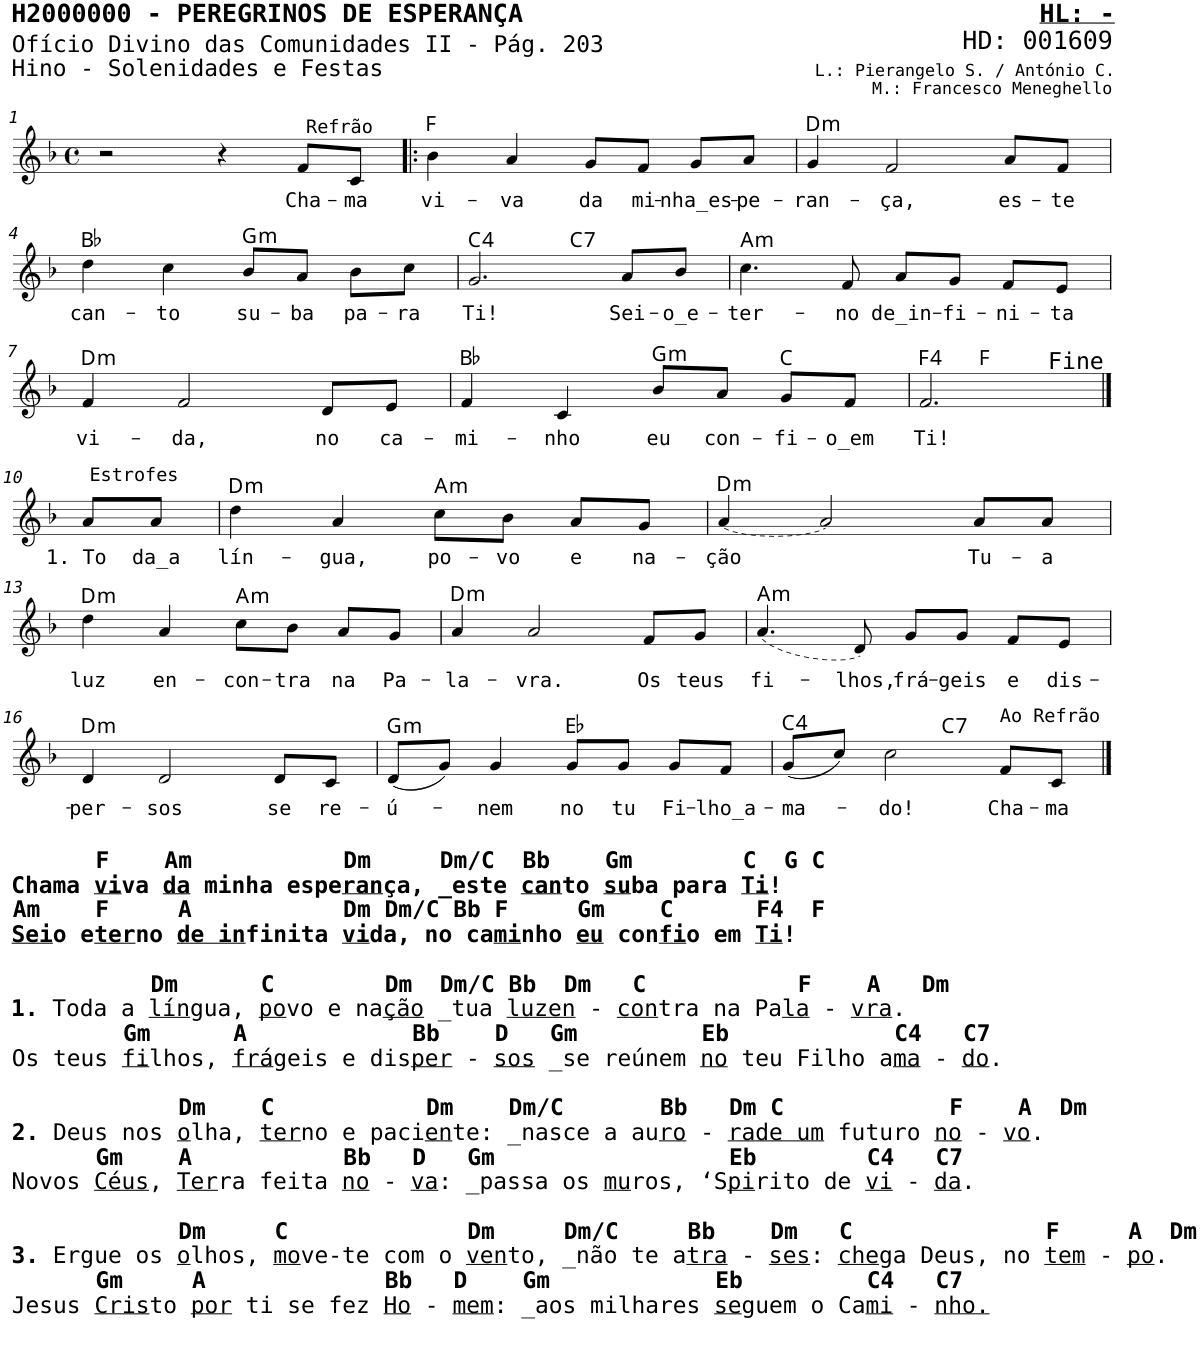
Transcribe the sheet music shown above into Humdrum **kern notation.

**kern	**text	**harte
*part1	*part1	*part1
*staff1	*staff1	*
*I"Voz	*	*
*I'V	*	*
*stria5	*	*
*clefG2	*	*
*k[b-]	*	*
*M4/4	*	*
*met(c)	*	*
=1	=1	=1
2r	.	.
4r	.	.
!	!LO:LY:b	!
8f/L	Cha-	.
!	!LO:LY:b	!
8c/J	-ma	.
=2!|:	=2!|:	=2!|:
!LO:TX:a:t=Refrão	!	!
!	!LO:LY:b	!
4b-\	vi-	F:maj
!	!LO:LY:b	!
4a/	-va	.
!	!LO:LY:b	!
8g/L	da	.
!	!LO:LY:b	!
8f/J	mi-	.
!	!LO:LY:b	!
8g/L	-nha_es-	.
!	!LO:LY:b	!
8a/J	-pe-	.
=3	=3	=3
!	!LO:LY:b	!LO:H:kt=m
4g/	-ran-	D:min
!	!LO:LY:b	!
2f/	-ça,	.
!	!LO:LY:b	!
8a/L	es-	.
!	!LO:LY:b	!
8f/J	-te	.
!!LO:LB:g=z
=4	=4	=4
!	!LO:LY:b	!
4dd\	can-	Bb:maj
!	!LO:LY:b	!
4cc\	-to	.
!	!LO:LY:b	!LO:H:kt=m
8b-/L	su-	G:min
!	!LO:LY:b	!
8a/J	-ba	.
!	!LO:LY:b	!
8b-\L	pa-	.
!	!LO:LY:b	!
8cc\J	-ra	.
=5	=5	=5
!	!LO:LY:b	!
*^	*	*
2.g/	2ryy	Ti!	C:maj(4)
!	!	!	!LO:H:kt=7
.	2ryy	.	C:7
!	!	!LO:LY:b	!
8a/L	.	Sei-	.
!	!	!LO:LY:b	!
8b-/J	.	-o_e-	.
=6	=6	=6	=6
!	!	!LO:LY:b	!LO:H:kt=m
*v	*v	*	*
4.cc\	-ter-	A:min
!	!LO:LY:b	!
8f/	-no	.
!	!LO:LY:b	!
8a/L	de_in-	.
!	!LO:LY:b	!
8g/J	-fi-	.
!	!LO:LY:b	!
8f/L	-ni-	.
!	!LO:LY:b	!
8e/J	-ta	.
!!LO:LB:g=z
=7	=7	=7
!	!LO:LY:b	!LO:H:kt=m
4f/	vi-	D:min
!	!LO:LY:b	!
2f/	-da,	.
!	!LO:LY:b	!
8d/L	no	.
!	!LO:LY:b	!
8e/J	ca-	.
=8	=8	=8
!	!LO:LY:b	!
4f/	-mi-	Bb:maj
!	!LO:LY:b	!
4c/	-nho	.
!	!LO:LY:b	!LO:H:kt=m
8b-/L	eu	G:min
!	!LO:LY:b	!
8a/J	con-	.
!	!LO:LY:b	!
8g/L	-fi-	C:maj
!	!LO:LY:b	!
8f/J	-o_em	.
=9	=9	=9
!	!LO:LY:b	!
*^	*	*
2.f/	4ryy	Ti!	F:maj(4)
.	2ryy	.	F:maj
!!LO:LB:g=z	!!
==10	==10	==10	==10
!	!	!LO:LY:b	!
*v	*v	*	*
8a/L	1. To	.
!LO:TX:a:t=Estrofes	!	!
!	!LO:LY:b	!
8a/J	da_a	.
=11	=11	=11
!	!LO:LY:b	!LO:H:kt=m
4dd\	lín-	D:min
!	!LO:LY:b	!
4a/	-gua,	.
!	!LO:LY:b	!LO:H:kt=m
8cc\L	po-	A:min
!	!LO:LY:b	!
8b-\J	-vo	.
!	!LO:LY:b	!
8a/L	e	.
!	!LO:LY:b	!
8g/J	na-	.
=12	=12	=12
!LO:T:dash	!LO:LY:b	!LO:H:kt=m
[4a/	-ção	D:min
2a/]	.	.
!	!LO:LY:b	!
8a/L	Tu-	.
!	!LO:LY:b	!
8a/J	-a	.
!!LO:LB:g=z
=13	=13	=13
!	!LO:LY:b	!LO:H:kt=m
4dd\	luz	D:min
!	!LO:LY:b	!
4a/	en-	.
!	!LO:LY:b	!LO:H:kt=m
8cc\L	-con-	A:min
!	!LO:LY:b	!
8b-\J	-tra	.
!	!LO:LY:b	!
8a/L	na	.
!	!LO:LY:b	!
8g/J	Pa-	.
=14	=14	=14
!	!LO:LY:b	!LO:H:kt=m
4a/	-la-	D:min
!	!LO:LY:b	!
2a/	-vra.	.
!	!LO:LY:b	!
8f/L	Os	.
!	!LO:LY:b	!
8g/J	teus	.
=15	=15	=15
!	!LO:LY:b	!LO:H:kt=m
(4.a/	fi-	A:min
!	!LO:LY:b	!
8d/)	-lhos,	.
!	!LO:LY:b	!
8g/L	frá-	.
!	!LO:LY:b	!
8g/J	-geis	.
!	!LO:LY:b	!
8f/L	e	.
!	!LO:LY:b	!
8e/J	dis-	.
!!LO:LB:g=z
=16	=16	=16
!LO:TX:b:B:t=F    Am           Dm     Dm/C  Bb    Gm        C  G C	!	!
!LO:TX:b:t=Chama	!	!
!LO:TX:b:t=vi	!	!
!LO:TX:b:t=va	!	!
!LO:TX:b:t=da	!	!
!LO:TX:b:t=minha espe	!	!
!LO:TX:b:t=ran	!	!
!LO:TX:b:t=ça, _este	!	!
!LO:TX:b:t=can	!	!
!LO:TX:b:t=to	!	!
!LO:TX:b:t=su	!	!
!LO:TX:b:t=ba para	!	!
!LO:TX:b:t=Ti	!	!
!LO:TX:b:t=!	!	!
!LO:TX:b:t=Am    F     A           Dm Dm/C Bb F     Gm    C      F4  F	!	!
!LO:TX:b:t=Sei	!	!
!LO:TX:b:t=o e	!	!
!LO:TX:b:t=ter	!	!
!LO:TX:b:t=no	!	!
!LO:TX:b:t=de in	!	!
!LO:TX:b:t=finita	!	!
!LO:TX:b:t=vi	!	!
!LO:TX:b:t=da, no ca	!	!
!LO:TX:b:t=mi	!	!
!LO:TX:b:t=nho	!	!
!LO:TX:b:t=eu	!	!
!LO:TX:b:t=con	!	!
!LO:TX:b:t=fi	!	!
!LO:TX:b:t=o em	!	!
!LO:TX:b:t=Ti	!	!
!LO:TX:b:t=!	!	!
!LO:TX:b:t=Dm      C &nbsp;      Dm  Dm/C Bb  Dm   C           F    A   Dm	!	!
!LO:TX:b:t=1.	!	!
!LO:TX:b:t=Toda a	!	!
!LO:TX:b:t=lín	!	!
!LO:TX:b:t=gua,	!	!
!LO:TX:b:t=po	!	!
!LO:TX:b:t=vo e na	!	!
!LO:TX:b:t=ção	!	!
!LO:TX:b:t=_tua	!	!
!LO:TX:b:t=luzen	!	!
!LO:TX:b:t=-	!	!
!LO:TX:b:t=con	!	!
!LO:TX:b:t=tra na Pa	!	!
!LO:TX:b:t=la	!	!
!LO:TX:b:t=-	!	!
!LO:TX:b:t=vra	!	!
!LO:TX:b:t=.	!	!
!LO:TX:b:B:t=Gm      A            Bb    D   Gm         Eb            C4   C7	!	!
!LO:TX:b:t=Os teus	!	!
!LO:TX:b:t=fi	!	!
!LO:TX:b:t=lhos,	!	!
!LO:TX:b:t=frá	!	!
!LO:TX:b:t=geis e dis	!	!
!LO:TX:b:t=per	!	!
!LO:TX:b:t=-	!	!
!LO:TX:b:t=sos	!	!
!LO:TX:b:t=_se reúnem	!	!
!LO:TX:b:t=no	!	!
!LO:TX:b:t=teu Filho a	!	!
!LO:TX:b:t=ma	!	!
!LO:TX:b:t=-	!	!
!LO:TX:b:t=do	!	!
!LO:TX:b:t=.	!	!
!LO:TX:b:B:t=Dm    C &nbsp;         Dm    Dm/C       Bb   Dm C            F    A  Dm	!	!
!LO:TX:b:t=2.	!	!
!LO:TX:b:t=Deus nos	!	!
!LO:TX:b:t=o	!	!
!LO:TX:b:t=lha,	!	!
!LO:TX:b:t=ter	!	!
!LO:TX:b:t=no e paci	!	!
!LO:TX:b:t=en	!	!
!LO:TX:b:t=te&colon; _nasce a au	!	!
!LO:TX:b:t=ro	!	!
!LO:TX:b:t=-	!	!
!LO:TX:b:t=rade um	!	!
!LO:TX:b:t=futuro	!	!
!LO:TX:b:t=no	!	!
!LO:TX:b:t=-	!	!
!LO:TX:b:t=vo	!	!
!LO:TX:b:t=.	!	!
!LO:TX:b:B:t=Gm    A           Bb   D   Gm                 Eb        C4   C7	!	!
!LO:TX:b:t=Novos	!	!
!LO:TX:b:t=Céus	!	!
!LO:TX:b:t=,	!	!
!LO:TX:b:t=Ter	!	!
!LO:TX:b:t=ra feita	!	!
!LO:TX:b:t=no	!	!
!LO:TX:b:t=-	!	!
!LO:TX:b:t=va	!	!
!LO:TX:b:t=&colon; _passa os	!	!
!LO:TX:b:t=mu	!	!
!LO:TX:b:t=ros, ‘S	!	!
!LO:TX:b:t=pi	!	!
!LO:TX:b:t=rito de	!	!
!LO:TX:b:t=vi	!	!
!LO:TX:b:t=-	!	!
!LO:TX:b:t=da	!	!
!LO:TX:b:t=.	!	!
!LO:TX:b:B:t=Dm     C &nbsp;           Dm     Dm/C     Bb    Dm   C              F     A  Dm	!	!
!LO:TX:b:t=3.	!	!
!LO:TX:b:t=Ergue os	!	!
!LO:TX:b:t=o	!	!
!LO:TX:b:t=lhos,	!	!
!LO:TX:b:t=mo	!	!
!LO:TX:b:t=ve-te com o	!	!
!LO:TX:b:t=ven	!	!
!LO:TX:b:t=to, _não te a	!	!
!LO:TX:b:t=tra	!	!
!LO:TX:b:t=-	!	!
!LO:TX:b:t=ses	!	!
!LO:TX:b:t=&colon;	!	!
!LO:TX:b:t=che	!	!
!LO:TX:b:t=ga Deus, no	!	!
!LO:TX:b:t=tem	!	!
!LO:TX:b:t=-	!	!
!LO:TX:b:t=po	!	!
!LO:TX:b:t=.	!	!
!LO:TX:b:B:t=Gm     A             Bb   D    Gm            Eb         C4   C7	!	!
!LO:TX:b:t=Jesus	!	!
!LO:TX:b:t=Cris	!	!
!LO:TX:b:t=to	!	!
!LO:TX:b:t=por	!	!
!LO:TX:b:t=ti se fez	!	!
!LO:TX:b:t=Ho	!	!
!LO:TX:b:t=-	!	!
!LO:TX:b:t=mem	!	!
!LO:TX:b:t=&colon; _aos milhares	!	!
!LO:TX:b:t=se	!	!
!LO:TX:b:t=guem o Ca	!	!
!LO:TX:b:t=mi	!	!
!LO:TX:b:t=-	!	!
!LO:TX:b:t=nho.	!	!
!	!LO:LY:b	!LO:H:kt=m
4d/	-per-	D:min
!	!LO:LY:b	!
2d/	-sos	.
!	!LO:LY:b	!
8d/L	se	.
!	!LO:LY:b	!
8c/J	re-	.
=17	=17	=17
!	!LO:LY:b	!LO:H:kt=m
(8d/L	-ú-	G:min
8g/J)	.	.
!	!LO:LY:b	!
4g/	-nem	.
!	!LO:LY:b	!
8g/L	no	Eb:maj
!	!LO:LY:b	!
8g/J	tu	.
!	!LO:LY:b	!
8g/L	Fi-	.
!	!LO:LY:b	!
8f/J	-lho_a-	.
=18	=18	=18
!	!LO:LY:b	!
*^	*	*
(8g/L	2ryy	-ma-	C:maj(4)
8cc/J)	.	.	.
!	!	!LO:LY:b	!
2cc\	.	-do!	.
!	!	!	!LO:H:kt=7
.	2ryy	.	C:7
!LO:TX:a:t=Ao Refrão	!	!	!
!	!	!LO:LY:b	!
8f/L	.	Cha-	.
!	!	!LO:LY:b	!
8c/J	.	-ma	.
*v	*v	*	*
==	==	==
*-	*-	*-
